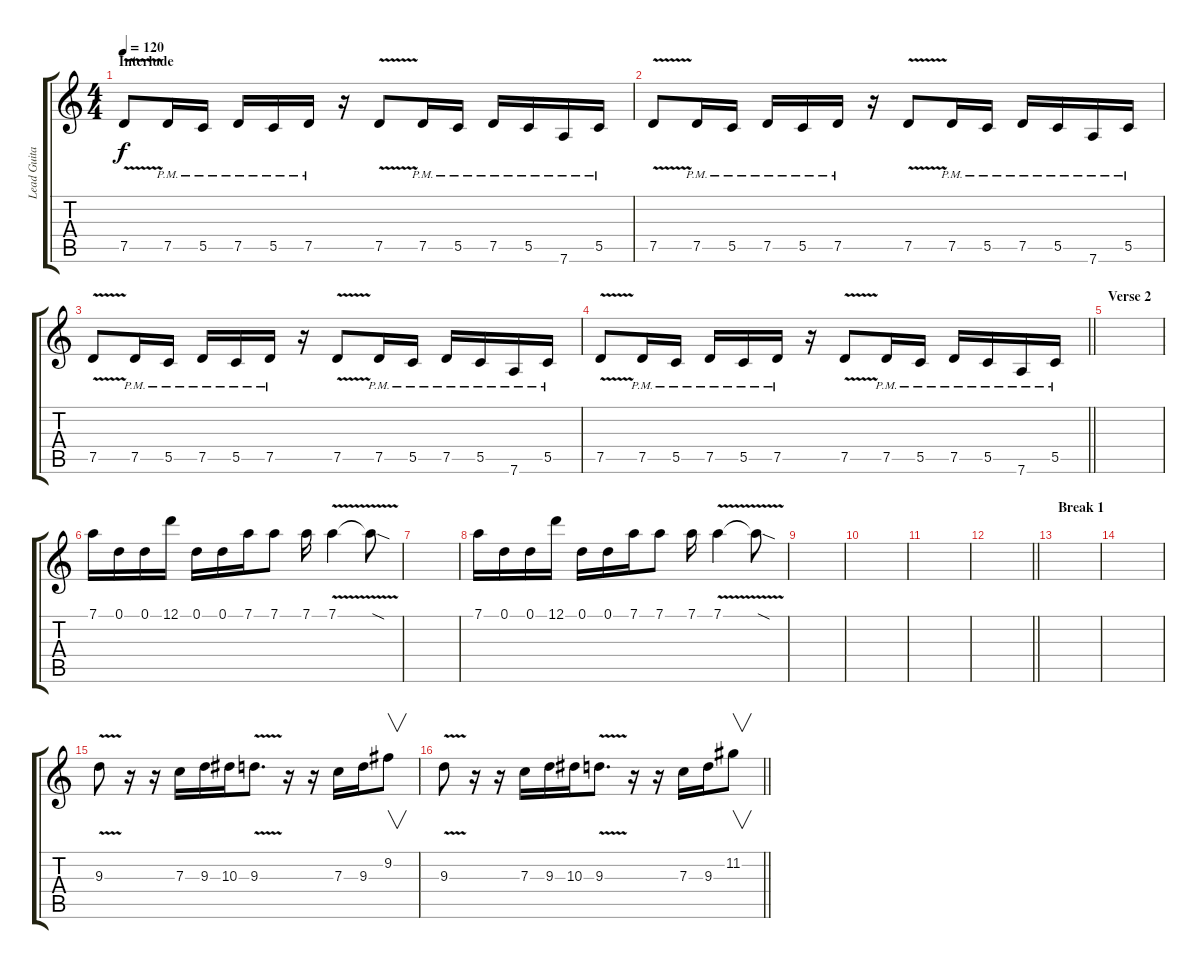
\track ("Lead Guitar" "Lead Guita") {instrument overdrivenguitar}
\staff {score tabs}
\tuning (D4 A3 F3 C3 G2 D2) {hide}
\ts (4 4)
\section ("" "Interlude")
\tempo 120
\clef g2
\ks c
7.5{v}.8{dy f} 7.5{pm}.16 5.5{pm}.16 7.5{pm}.16 5.5{pm}.16 7.5{pm}.16 r.16 7.5{v}.8 7.5{pm}.16 5.5{pm}.16 7.5{pm}.16 5.5{pm}.16 7.6{pm}.16 5.5{pm}.16 |
7.5{v}.8 7.5{pm}.16 5.5{pm}.16 7.5{pm}.16 5.5{pm}.16 7.5{pm}.16 r.16 7.5{v}.8 7.5{pm}.16 5.5{pm}.16 7.5{pm}.16 5.5{pm}.16 7.6{pm}.16 5.5{pm}.16 |
7.5{v}.8 7.5{pm}.16 5.5{pm}.16 7.5{pm}.16 5.5{pm}.16 7.5{pm}.16 r.16 7.5{v}.8 7.5{pm}.16 5.5{pm}.16 7.5{pm}.16 5.5{pm}.16 7.6{pm}.16 5.5{pm}.16 |
\barLineRight lightlight
7.5{v}.8 7.5{pm}.16 5.5{pm}.16 7.5{pm}.16 5.5{pm}.16 7.5{pm}.16 r.16 7.5{v}.8 7.5{pm}.16 5.5{pm}.16 7.5{pm}.16 5.5{pm}.16 7.6{pm}.16 5.5{pm}.16 |
\section ("" "Verse 2")
|
7.1.16 0.1.16 0.1.16 12.1.16 0.1.16 0.1.16 7.1.16 7.1.8 7.1.16 7.1{v}.4 7.1{sod t}.8 |
|
7.1.16 0.1.16 0.1.16 12.1.16 0.1.16 0.1.16 7.1.16 7.1.8 7.1.16 7.1{v}.4 7.1{sod t}.8 |
|
|
|
\barLineRight lightlight
|
\section ("" "Break 1")
|
|
9.3{v}.8 r.16 r.16 7.3.16 9.3.16 10.3.16 9.3{v}.8{d} r.16 r.16 7.3.16 9.3.16 9.2.8{v} |
\barLineRight lightlight
9.3{v}.8 r.16 r.16 7.3.16 9.3.16 10.3.16 9.3{v}.8{d} r.16 r.16 7.3.16 9.3.16 11.2.8{v}
